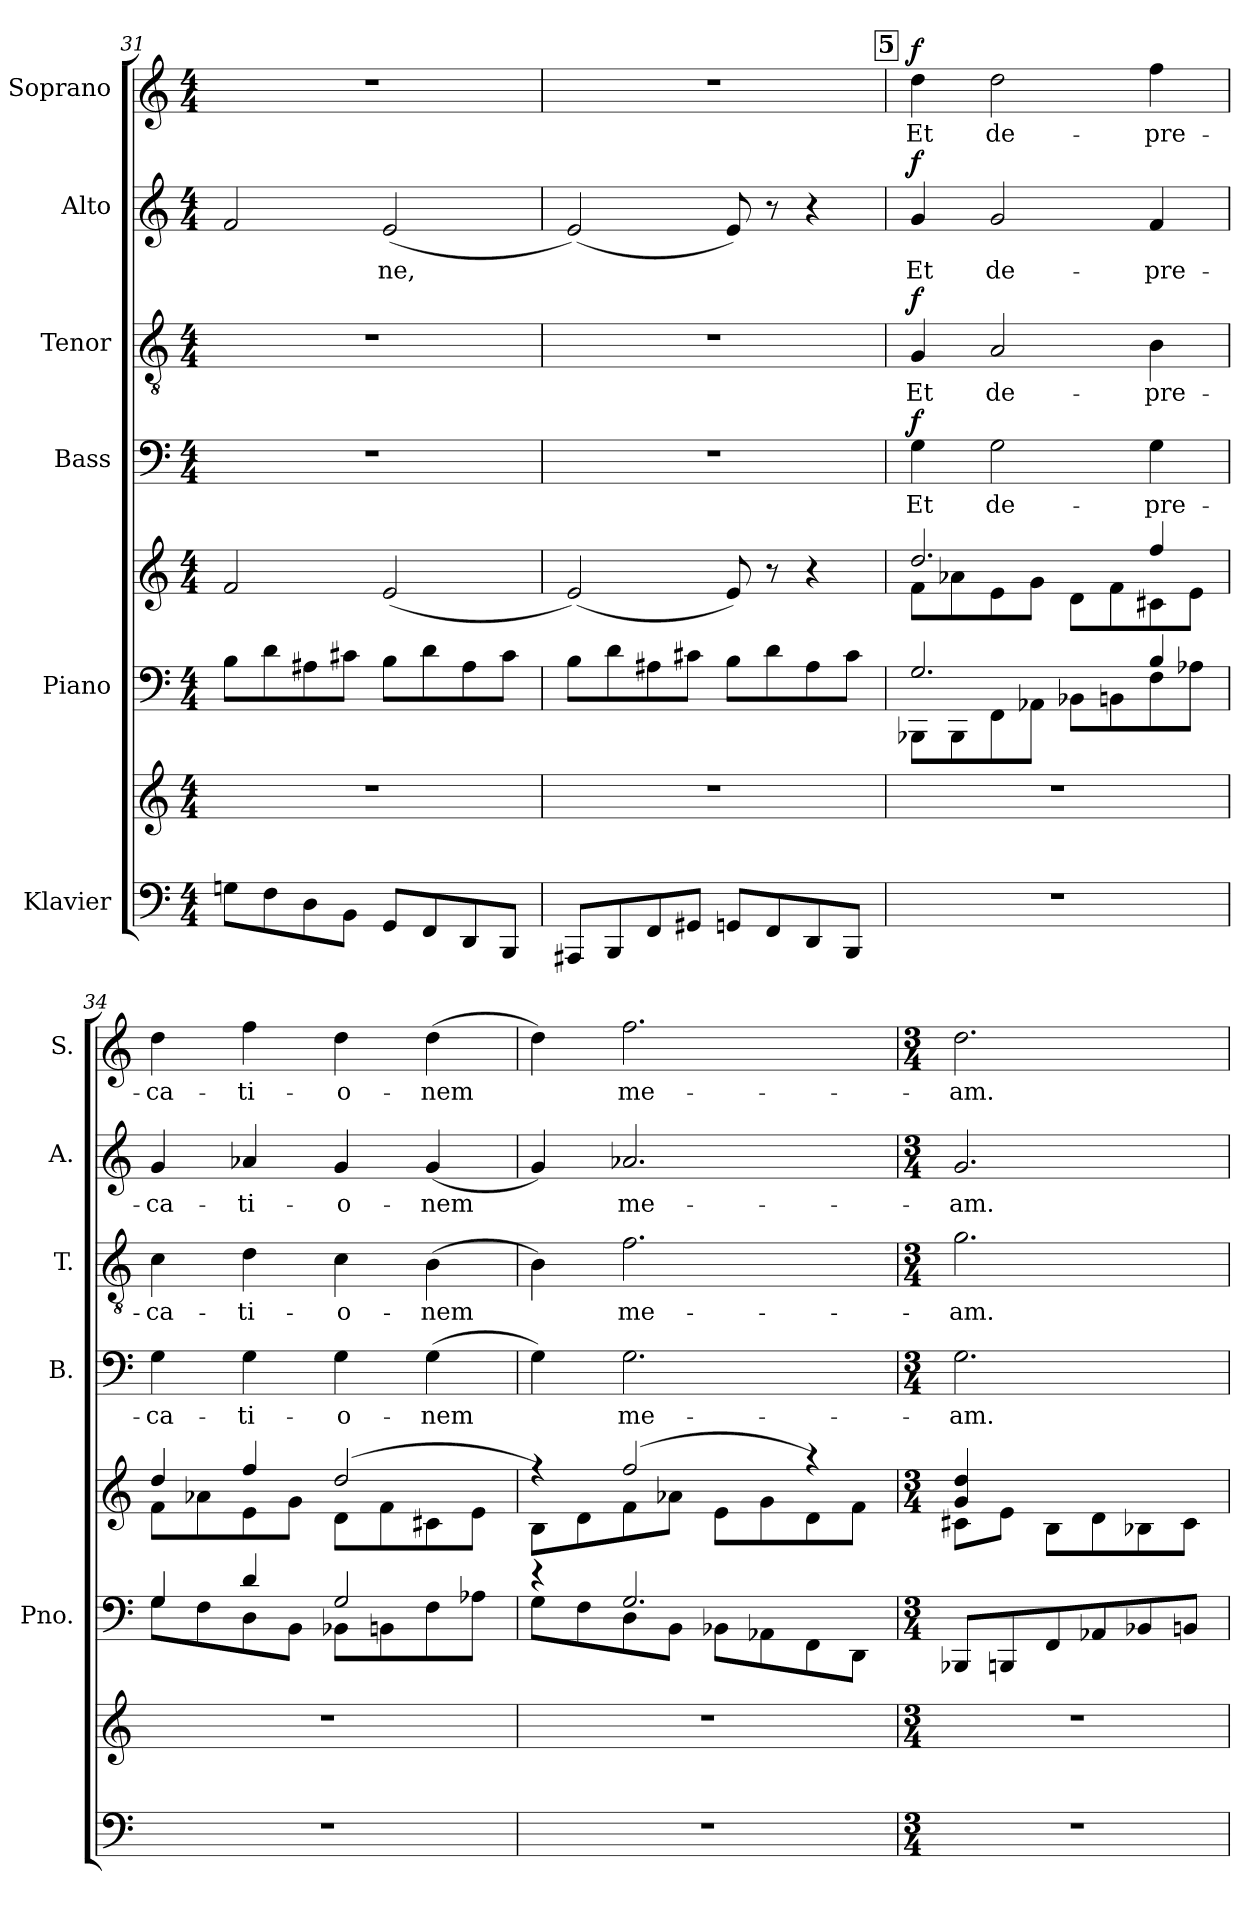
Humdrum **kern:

**kern	**kern	**kern	**kern	**kern	**text	**dynam	**kern	**text	**dynam	**kern	**text	**dynam	**kern	**text	**dynam
*part6	*part6	*part5	*part5	*part4	*part4	*part4	*part3	*part3	*part3	*part2	*part2	*part2	*part1	*part1	*part1
*staff8	*staff7	*staff6	*staff5	*staff4	*staff4	*staff4	*staff3	*staff3	*staff3	*staff2	*staff2	*staff2	*staff1	*staff1	*staff1
*I"Klavier	*	*I"Piano	*	*I"Bass	*	*	*I"Tenor	*	*	*I"Alto	*	*	*I"Soprano	*	*
*	*	*I'Pno.	*	*I'B.	*	*	*I'T.	*	*	*I'A.	*	*	*I'S.	*	*
*clefF4	*clefG2	*clefF4	*clefG2	*clefF4	*	*	*clefGv2	*	*	*clefG2	*	*	*clefG2	*	*
*k[]	*k[]	*k[]	*k[]	*k[]	*	*	*k[]	*	*	*k[]	*	*	*k[]	*	*
*M4/4	*M4/4	*M4/4	*M4/4	*M4/4	*	*	*M4/4	*	*	*M4/4	*	*	*M4/4	*	*
=31	=31	=31	=31	=31	=31	=31	=31	=31	=31	=31	=31	=31	=31	=31	=31
8Gn\L	1r	8B\L	2f/	1r	.	.	1r	.	.	2f/	.	.	1r	.	.
8F\	.	8d\	.	.	.	.	.	.	.	.	.	.	.	.	.
8D\	.	8A#X\	.	.	.	.	.	.	.	.	.	.	.	.	.
8BB\J	.	8c#X\J	.	.	.	.	.	.	.	.	.	.	.	.	.
!	!	!	!	!	!	!	!	!	!	!	!LO:LY:b	!	!	!	!
8GG/L	.	8B\L	(<2e/	.	.	.	.	.	.	(<2e/	-ne,	.	.	.	.
8FF/	.	8d\	.	.	.	.	.	.	.	.	.	.	.	.	.
8DD/	.	8A#\	.	.	.	.	.	.	.	.	.	.	.	.	.
8BBB/J	.	8c#\J	.	.	.	.	.	.	.	.	.	.	.	.	.
=32	=32	=32	=32	=32	=32	=32	=32	=32	=32	=32	=32	=32	=32	=32	=32
8AAA#X/L	1r	8B\L	(<2e/)	1r	.	.	1r	.	.	(<2e/)	.	.	1r	.	.
8BBB/	.	8d\	.	.	.	.	.	.	.	.	.	.	.	.	.
8FF/	.	8A#X\	.	.	.	.	.	.	.	.	.	.	.	.	.
8GG#X/J	.	8c#X\J	.	.	.	.	.	.	.	.	.	.	.	.	.
8GGn/L	.	8B\L	8e/)	.	.	.	.	.	.	8e/)	.	.	.	.	.
8FF/	.	8d\	8r	.	.	.	.	.	.	8r	.	.	.	.	.
8DD/	.	8A#\	4r	.	.	.	.	.	.	4r	.	.	.	.	.
8BBB/J	.	8c#\J	.	.	.	.	.	.	.	.	.	.	.	.	.
!!LO:REH:place=s1:a:B:fs=14:t=5
=33	=33	=33	=33	=33	=33	=33	=33	=33	=33	=33	=33	=33	=33	=33	=33
*	*	*^	*^	*	*	*	*	*	*	*	*	*	*	*	*
!	!	!	!	!	!	!	!LO:LY:b	!LO:DY:a	!	!LO:LY:b	!LO:DY:a	!	!LO:LY:b	!LO:DY:a	!	!LO:LY:b	!LO:DY:a
1r	1r	2.G/	8BBB-X\L	2.dd/	8f\L	4G\	Et	f	4G/	Et	f	4g/	Et	f	4dd\	Et	f
.	.	.	8BBB-\	.	8a-X\	.	.	.	.	.	.	.	.	.	.	.	.
!	!	!	!	!	!	!	!LO:LY:b	!	!	!LO:LY:b	!	!	!LO:LY:b	!	!	!LO:LY:b	!
.	.	.	8FF\	.	8e\	2G\	de-	.	2A/	de-	.	2g/	de-	.	2dd\	de-	.
.	.	.	8AA-X\J	.	8g\J	.	.	.	.	.	.	.	.	.	.	.	.
.	.	.	8BB-X\L	.	8d\L	.	.	.	.	.	.	.	.	.	.	.	.
.	.	.	8BBn\	.	8f\	.	.	.	.	.	.	.	.	.	.	.	.
!	!	!	!	!	!	!	!LO:LY:b	!	!	!LO:LY:b	!	!	!LO:LY:b	!	!	!LO:LY:b	!
.	.	4B/	8F\	4ff/	8c#X\	4G\	-pre-	.	4B\	-pre-	.	4f/	-pre-	.	4ff\	-pre-	.
.	.	.	8A-X\J	.	8e\J	.	.	.	.	.	.	.	.	.	.	.	.
=34	=34	=34	=34	=34	=34	=34	=34	=34	=34	=34	=34	=34	=34	=34	=34	=34	=34
!	!	!	!	!	!	!	!LO:LY:b	!	!	!LO:LY:b	!	!	!LO:LY:b	!	!	!LO:LY:b	!
1r	1r	4G/	8G\L	4dd/	8f\L	4G\	-ca-	.	4c\	-ca-	.	4g/	-ca-	.	4dd\	-ca-	.
.	.	.	8F\	.	8a-X\	.	.	.	.	.	.	.	.	.	.	.	.
!	!	!	!	!	!	!	!LO:LY:b	!	!	!LO:LY:b	!	!	!LO:LY:b	!	!	!LO:LY:b	!
.	.	4d/	8D\	4ff/	8e\	4G\	-ti-	.	4d\	-ti-	.	4a-X/	-ti-	.	4ff\	-ti-	.
.	.	.	8BB\J	.	8g\J	.	.	.	.	.	.	.	.	.	.	.	.
!	!	!	!	!	!	!	!LO:LY:b	!	!	!LO:LY:b	!	!	!LO:LY:b	!	!	!LO:LY:b	!
.	.	2G/	8BB-X\L	(>2dd/	8d\L	4G\	-o-	.	4c\	-o-	.	4g/	-o-	.	4dd\	-o-	.
.	.	.	8BBn\	.	8f\	.	.	.	.	.	.	.	.	.	.	.	.
!	!	!	!	!	!	!	!LO:LY:b	!	!	!LO:LY:b	!	!	!LO:LY:b	!	!	!LO:LY:b	!
.	.	.	8F\	.	8c#X\	(>4G\	-nem	.	(>4B\	-nem	.	(<4g/	-nem	.	(>4dd\	-nem	.
.	.	.	8A-X\J	.	8e\J	.	.	.	.	.	.	.	.	.	.	.	.
=35	=35	=35	=35	=35	=35	=35	=35	=35	=35	=35	=35	=35	=35	=35	=35	=35	=35
1r	1r	4r	8G\L	4r)	8B\L	4G\)	.	.	4B\)	.	.	4g/)	.	.	4dd\)	.	.
.	.	.	8F\	.	8d\	.	.	.	.	.	.	.	.	.	.	.	.
!	!	!	!	!	!	!	!LO:LY:b	!	!	!LO:LY:b	!	!	!LO:LY:b	!	!	!LO:LY:b	!
.	.	2.G/	8D\	(>2ff/	8f\	2.G\	me-	.	2.f\	me-	.	2.a-X/	me-	.	2.ff\	me-	.
.	.	.	8BB\J	.	8a-X\J	.	.	.	.	.	.	.	.	.	.	.	.
.	.	.	8BB-X\L	.	8e\L	.	.	.	.	.	.	.	.	.	.	.	.
.	.	.	8AA-X\	.	8g\	.	.	.	.	.	.	.	.	.	.	.	.
.	.	.	8FF\	4r)	8d\	.	.	.	.	.	.	.	.	.	.	.	.
.	.	.	8DD\J	.	8f\J	.	.	.	.	.	.	.	.	.	.	.	.
=36	=36	=36	=36	=36	=36	=36	=36	=36	=36	=36	=36	=36	=36	=36	=36	=36	=36
*M3/4	*M3/4	*M3/4	*	*M3/4	*	*M3/4	*	*	*M3/4	*	*	*M3/4	*	*	*M3/4	*	*
!	!	!	!	!	!	!	!LO:LY:b	!	!	!LO:LY:b	!	!	!LO:LY:b	!	!	!LO:LY:b	!
2.r	2.r	8BBB-X/L	4ryy	(>4g/ 4dd/	8c#X\L	2.G\	-am.	.	2.g\	-am.	.	2.g/	-am.	.	2.dd\	-am.	.
.	.	8BBBn/	.	.	8e\J	.	.	.	.	.	.	.	.	.	.	.	.
.	.	8FF/	4ryy	4ryy)	8B\L	.	.	.	.	.	.	.	.	.	.	.	.
.	.	8AA-X/	.	.	8d\	.	.	.	.	.	.	.	.	.	.	.	.
.	.	8BB-X/	4ryy	4ryy	8B-X\	.	.	.	.	.	.	.	.	.	.	.	.
.	.	8BBn/J	.	.	8c#\J	.	.	.	.	.	.	.	.	.	.	.	.
*	*	*v	*v	*	*	*	*	*	*	*	*	*	*	*	*	*	*
*	*	*	*v	*v	*	*	*	*	*	*	*	*	*	*	*	*
=	=	=	=	=	=	=	=	=	=	=	=	=	=	=	=
*-	*-	*-	*-	*-	*-	*-	*-	*-	*-	*-	*-	*-	*-	*-	*-
